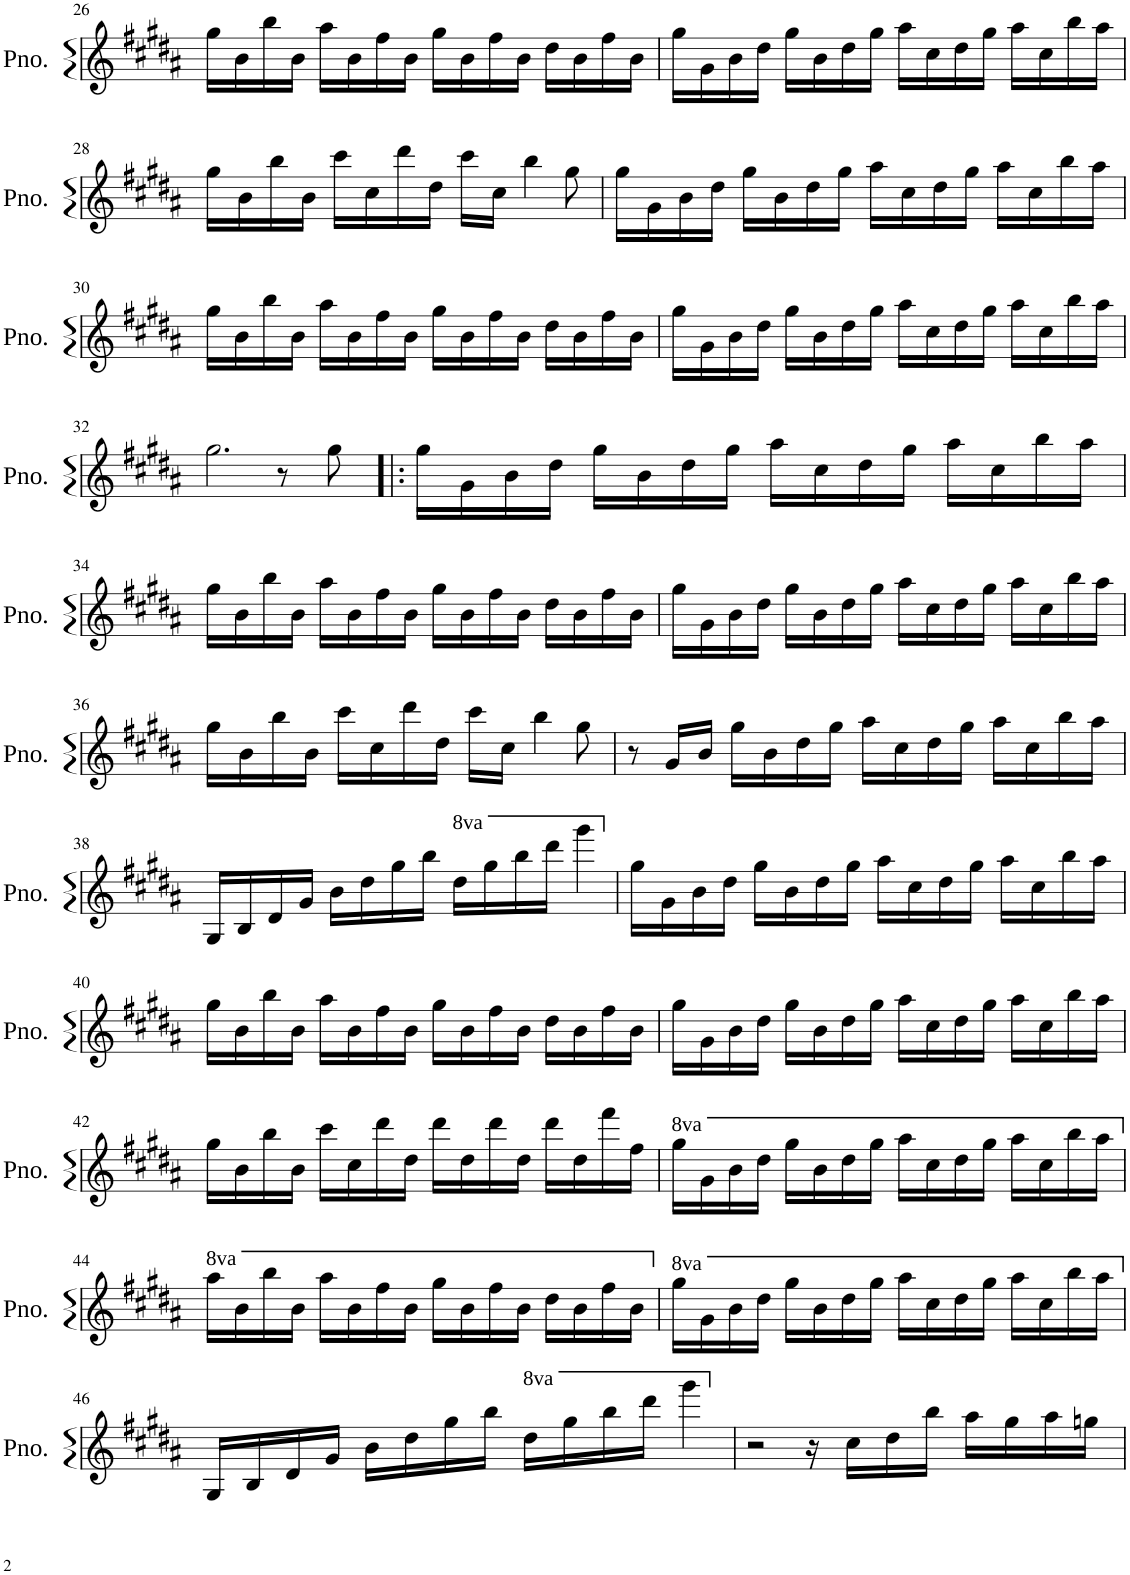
**kern
*part1
*staff1
*I"Piano
*I'Pno.
!!LO:PB:g=z
*clefG2
*k[f#c#g#d#a#]
*M4/4
=26
16gg#\LL
16b\
16bb\
16b\JJ
16aa#\LL
16b\
16ff#\
16b\JJ
16gg#\LL
16b\
16ff#\
16b\JJ
16dd#\LL
16b\
16ff#\
16b\JJ
=27
16gg#\LL
16g#\
16b\
16dd#\JJ
16gg#\LL
16b\
16dd#\
16gg#\JJ
16aa#\LL
16cc#\
16dd#\
16gg#\JJ
16aa#\LL
16cc#\
16bb\
16aa#\JJ
!!LO:LB:g=z
=28
16gg#\LL
16b\
16bb\
16b\JJ
16ccc#\LL
16cc#\
16ddd#\
16dd#\JJ
16ccc#\LL
16cc#\JJ
4bb\
8gg#\
=29
16gg#\LL
16g#\
16b\
16dd#\JJ
16gg#\LL
16b\
16dd#\
16gg#\JJ
16aa#\LL
16cc#\
16dd#\
16gg#\JJ
16aa#\LL
16cc#\
16bb\
16aa#\JJ
!!LO:LB:g=z
=30
16gg#\LL
16b\
16bb\
16b\JJ
16aa#\LL
16b\
16ff#\
16b\JJ
16gg#\LL
16b\
16ff#\
16b\JJ
16dd#\LL
16b\
16ff#\
16b\JJ
=31
16gg#\LL
16g#\
16b\
16dd#\JJ
16gg#\LL
16b\
16dd#\
16gg#\JJ
16aa#\LL
16cc#\
16dd#\
16gg#\JJ
16aa#\LL
16cc#\
16bb\
16aa#\JJ
!!LO:LB:g=z
=32
2.gg#\
8r
8gg#\
=33!|:
16gg#\LL
16g#\
16b\
16dd#\JJ
16gg#\LL
16b\
16dd#\
16gg#\JJ
16aa#\LL
16cc#\
16dd#\
16gg#\JJ
16aa#\LL
16cc#\
16bb\
16aa#\JJ
!!LO:LB:g=z
=34
16gg#\LL
16b\
16bb\
16b\JJ
16aa#\LL
16b\
16ff#\
16b\JJ
16gg#\LL
16b\
16ff#\
16b\JJ
16dd#\LL
16b\
16ff#\
16b\JJ
=35
16gg#\LL
16g#\
16b\
16dd#\JJ
16gg#\LL
16b\
16dd#\
16gg#\JJ
16aa#\LL
16cc#\
16dd#\
16gg#\JJ
16aa#\LL
16cc#\
16bb\
16aa#\JJ
!!LO:LB:g=z
=36
16gg#\LL
16b\
16bb\
16b\JJ
16ccc#\LL
16cc#\
16ddd#\
16dd#\JJ
16ccc#\LL
16cc#\JJ
4bb\
8gg#\
=37
8r
16g#/LL
16b/JJ
16gg#\LL
16b\
16dd#\
16gg#\JJ
16aa#\LL
16cc#\
16dd#\
16gg#\JJ
16aa#\LL
16cc#\
16bb\
16aa#\JJ
!!LO:LB:g=z
=38
16G#/LL
16B/
16d#/
16g#/JJ
16b\LL
16dd#\
16gg#\
16bb\JJ
*8va
16ddd#\LL
16ggg#\
16bbb\
16dddd#\JJ
4gggg#\
=39
*X8va
16gg#\LL
16g#\
16b\
16dd#\JJ
16gg#\LL
16b\
16dd#\
16gg#\JJ
16aa#\LL
16cc#\
16dd#\
16gg#\JJ
16aa#\LL
16cc#\
16bb\
16aa#\JJ
!!LO:LB:g=z
=40
16gg#\LL
16b\
16bb\
16b\JJ
16aa#\LL
16b\
16ff#\
16b\JJ
16gg#\LL
16b\
16ff#\
16b\JJ
16dd#\LL
16b\
16ff#\
16b\JJ
=41
16gg#\LL
16g#\
16b\
16dd#\JJ
16gg#\LL
16b\
16dd#\
16gg#\JJ
16aa#\LL
16cc#\
16dd#\
16gg#\JJ
16aa#\LL
16cc#\
16bb\
16aa#\JJ
!!LO:LB:g=z
=42
16gg#\LL
16b\
16bb\
16b\JJ
16ccc#\LL
16cc#\
16ddd#\
16dd#\JJ
16ddd#\LL
16dd#\
16ddd#\
16dd#\JJ
16ddd#\LL
16dd#\
16fff#\
16ff#\JJ
=43
*8va
16ggg#\LL
16gg#\
16bb\
16ddd#\JJ
16ggg#\LL
16bb\
16ddd#\
16ggg#\JJ
16aaa#\LL
16ccc#\
16ddd#\
16ggg#\JJ
16aaa#\LL
16ccc#\
16bbb\
16aaa#\JJ
!!LO:LB:g=z
=44
*X8va
*8va
16aaa#\LL
16bb\
16bbb\
16bb\JJ
16aaa#\LL
16bb\
16fff#\
16bb\JJ
16ggg#\LL
16bb\
16fff#\
16bb\JJ
16ddd#\LL
16bb\
16fff#\
16bb\JJ
=45
*X8va
*8va
16ggg#\LL
16gg#\
16bb\
16ddd#\JJ
16ggg#\LL
16bb\
16ddd#\
16ggg#\JJ
16aaa#\LL
16ccc#\
16ddd#\
16ggg#\JJ
16aaa#\LL
16ccc#\
16bbb\
16aaa#\JJ
!!LO:LB:g=z
=46
*X8va
16G#/LL
16B/
16d#/
16g#/JJ
16b\LL
16dd#\
16gg#\
16bb\JJ
*8va
16ddd#\LL
16ggg#\
16bbb\
16dddd#\JJ
4gggg#\
=47
*X8va
2r
16r
16cc#\LL
16dd#\
16bb\JJ
16aa#\LL
16gg#\
16aa#\
16ggn\JJ
=
*-
